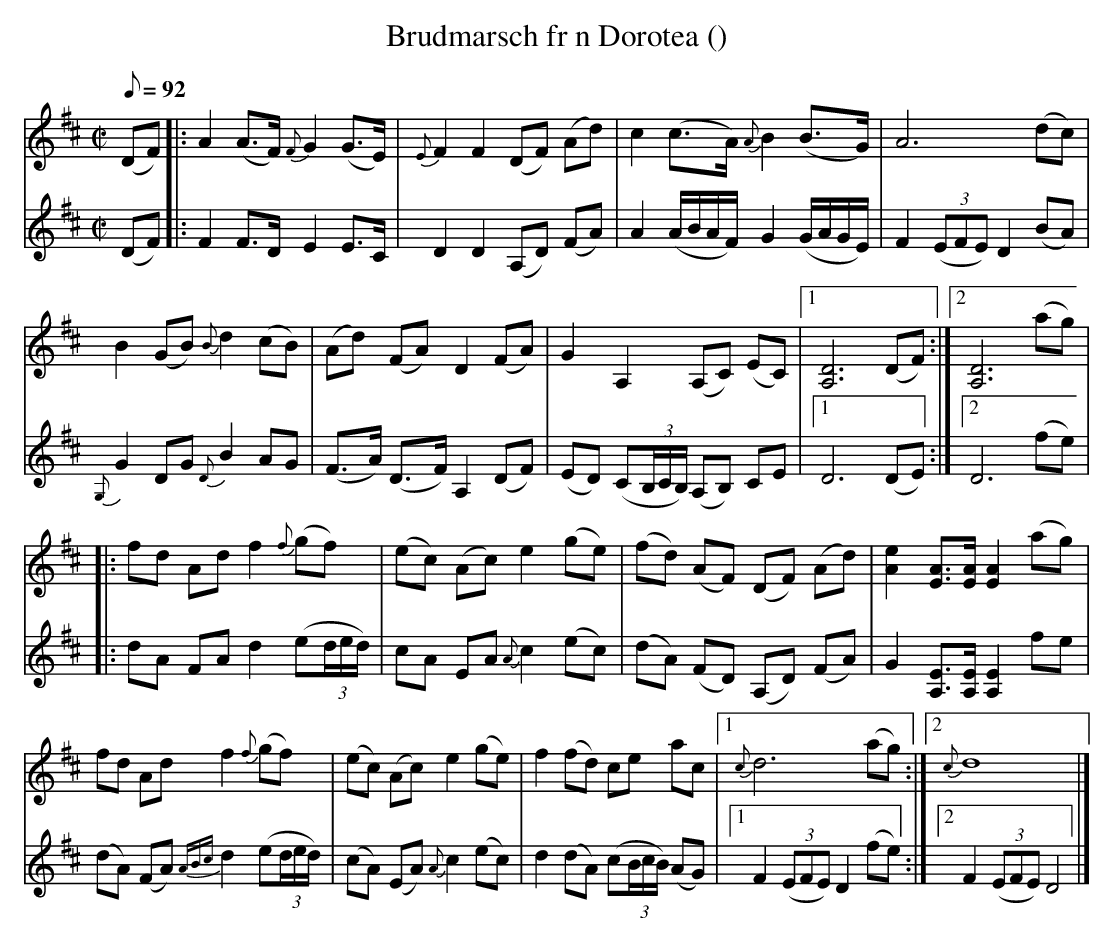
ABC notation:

X:1
T: Brudmarsch fr n Dorotea ()
M: C|
L: 1/8
K: D
Q: 92
V:1
(DF) |: A2(A>F) {F}G2(G>E) | {E}F2F2 (DF) (Ad) | c2(c>A) {A}B2(B>G) | A6(dc) |
B2(GB) {B}d2(cB) | (Ad) (FA) D2(FA) | G2A,2 (A,C) (EC) |1 [A,D]6(DF) :|2 [A,D]6(ag) |
|: fd Ad f2{f}(gf) | (ec) (Ac) e2(ge) | (fd) (AF) (DF) (Ad) | [Ae]2[EA]>[EA] [EA]2(ag) |
fd Ad f2{f}(gf) | (ec) (Ac) e2(ge) | f2 (fd) ce ac |1 {c}d6(ag) :|2 {c}d8 |]
V:2
(DF) |: F2F>D E2E>C | D2D2 (A,D) (FA) | A2(A/B/A/F/) G2(G/A/G/E/) | F2 (3(EFE) D2(BA) |
{G,}G2DG {D}B2AG | (F>A) (D>F) A,2(DF) | (ED) (C(3B,/C/B,/) (A,B,) CE |1 D6(DE) :|2 D6(fe) |
|: dA FA d2 (e(3d/e/d/) | cA EA {A}c2(ec) | (dA) (FD) (A,D) (FA) | G2[A,E]>[A,E] [A,E]2fe |
(dA) (FA) {ABc}d2(e(3d/e/d/) | (cA) (EA) {A}c2(ec) | d2(dA) (c(3B/c/B/) (AG) |1 F2((3EFE) D2(fe) :|2 F2((3EFE) D4 |]
